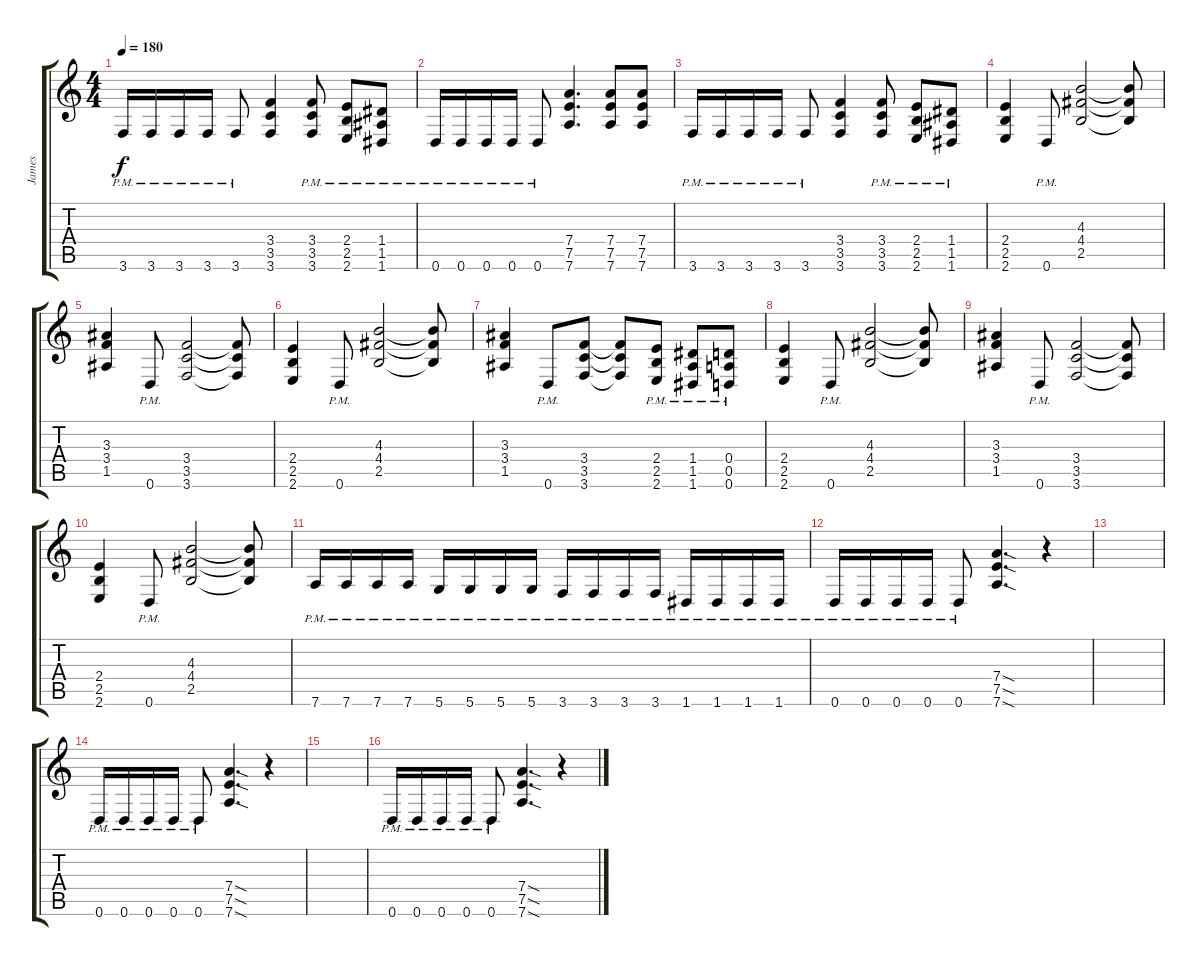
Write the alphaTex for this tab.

\track ("James" "James") {instrument distortionguitar}
\staff {score tabs}
\tuning (E4 B3 G3 D3 A2 D2) {hide}
\ts (4 4)
\tempo 180
\clef g2
\ks c
3.6{pm}.16{dy f} 3.6{pm}.16 3.6{pm}.16 3.6{pm}.16 3.6{pm}.8 (3.4 3.5 3.6).4 (3.4{pm} 3.5{pm} 3.6{pm}).8 (2.4{pm} 2.5{pm} 2.6{pm}).8 (1.4{pm} 1.5{pm} 1.6{pm}).8 |
0.6{pm}.16 0.6{pm}.16 0.6{pm}.16 0.6{pm}.16 0.6{pm}.8 (7.4 7.5 7.6).4{d} (7.4 7.5 7.6).8 (7.4 7.5 7.6).8 |
3.6{pm}.16 3.6{pm}.16 3.6{pm}.16 3.6{pm}.16 3.6{pm}.8 (3.4 3.5 3.6).4 (3.4{pm} 3.5{pm} 3.6{pm}).8 (2.4{pm} 2.5{pm} 2.6{pm}).8 (1.4{pm} 1.5{pm} 1.6{pm}).8 |
(2.4 2.5 2.6).4 0.6{pm}.8 (4.3 4.4 2.5).2 (4.3{t} 4.4{t} 2.5{t}).8 |
(3.3 3.4 1.5).4 0.6{pm}.8 (3.4 3.5 3.6).2 (3.4{t} 3.5{t} 3.6{t}).8 |
(2.4 2.5 2.6).4 0.6{pm}.8 (4.3 4.4 2.5).2 (4.3{t} 4.4{t} 2.5{t}).8 |
(3.3 3.4 1.5).4 0.6{pm}.8 (3.4 3.5 3.6).8 (3.4{t} 3.5{t} 3.6{t}).8 (2.4{pm} 2.5{pm} 2.6{pm}).8 (1.4{pm} 1.5{pm} 1.6{pm}).8 (0.4{pm} 0.5{pm} 0.6{pm}).8 |
(2.4 2.5 2.6).4 0.6{pm}.8 (4.3 4.4 2.5).2 (4.3{t} 4.4{t} 2.5{t}).8 |
(3.3 3.4 1.5).4 0.6{pm}.8 (3.4 3.5 3.6).2 (3.4{t} 3.5{t} 3.6{t}).8 |
(2.4 2.5 2.6).4 0.6{pm}.8 (4.3 4.4 2.5).2 (4.3{t} 4.4{t} 2.5{t}).8 |
7.6{pm}.16 7.6{pm}.16 7.6{pm}.16 7.6{pm}.16 5.6{pm}.16 5.6{pm}.16 5.6{pm}.16 5.6{pm}.16 3.6{pm}.16 3.6{pm}.16 3.6{pm}.16 3.6{pm}.16 1.6{pm}.16 1.6{pm}.16 1.6{pm}.16 1.6{pm}.16 |
0.6{pm}.16 0.6{pm}.16 0.6{pm}.16 0.6{pm}.16 0.6{pm}.8 (7.4{sod} 7.5{sod} 7.6{sod}).4{d} r.4 |
|
0.6{pm}.16 0.6{pm}.16 0.6{pm}.16 0.6{pm}.16 0.6{pm}.8 (7.4{sod} 7.5{sod} 7.6{sod}).4{d} r.4 |
|
0.6{pm}.16 0.6{pm}.16 0.6{pm}.16 0.6{pm}.16 0.6{pm}.8 (7.4{sod} 7.5{sod} 7.6{sod}).4{d} r.4
